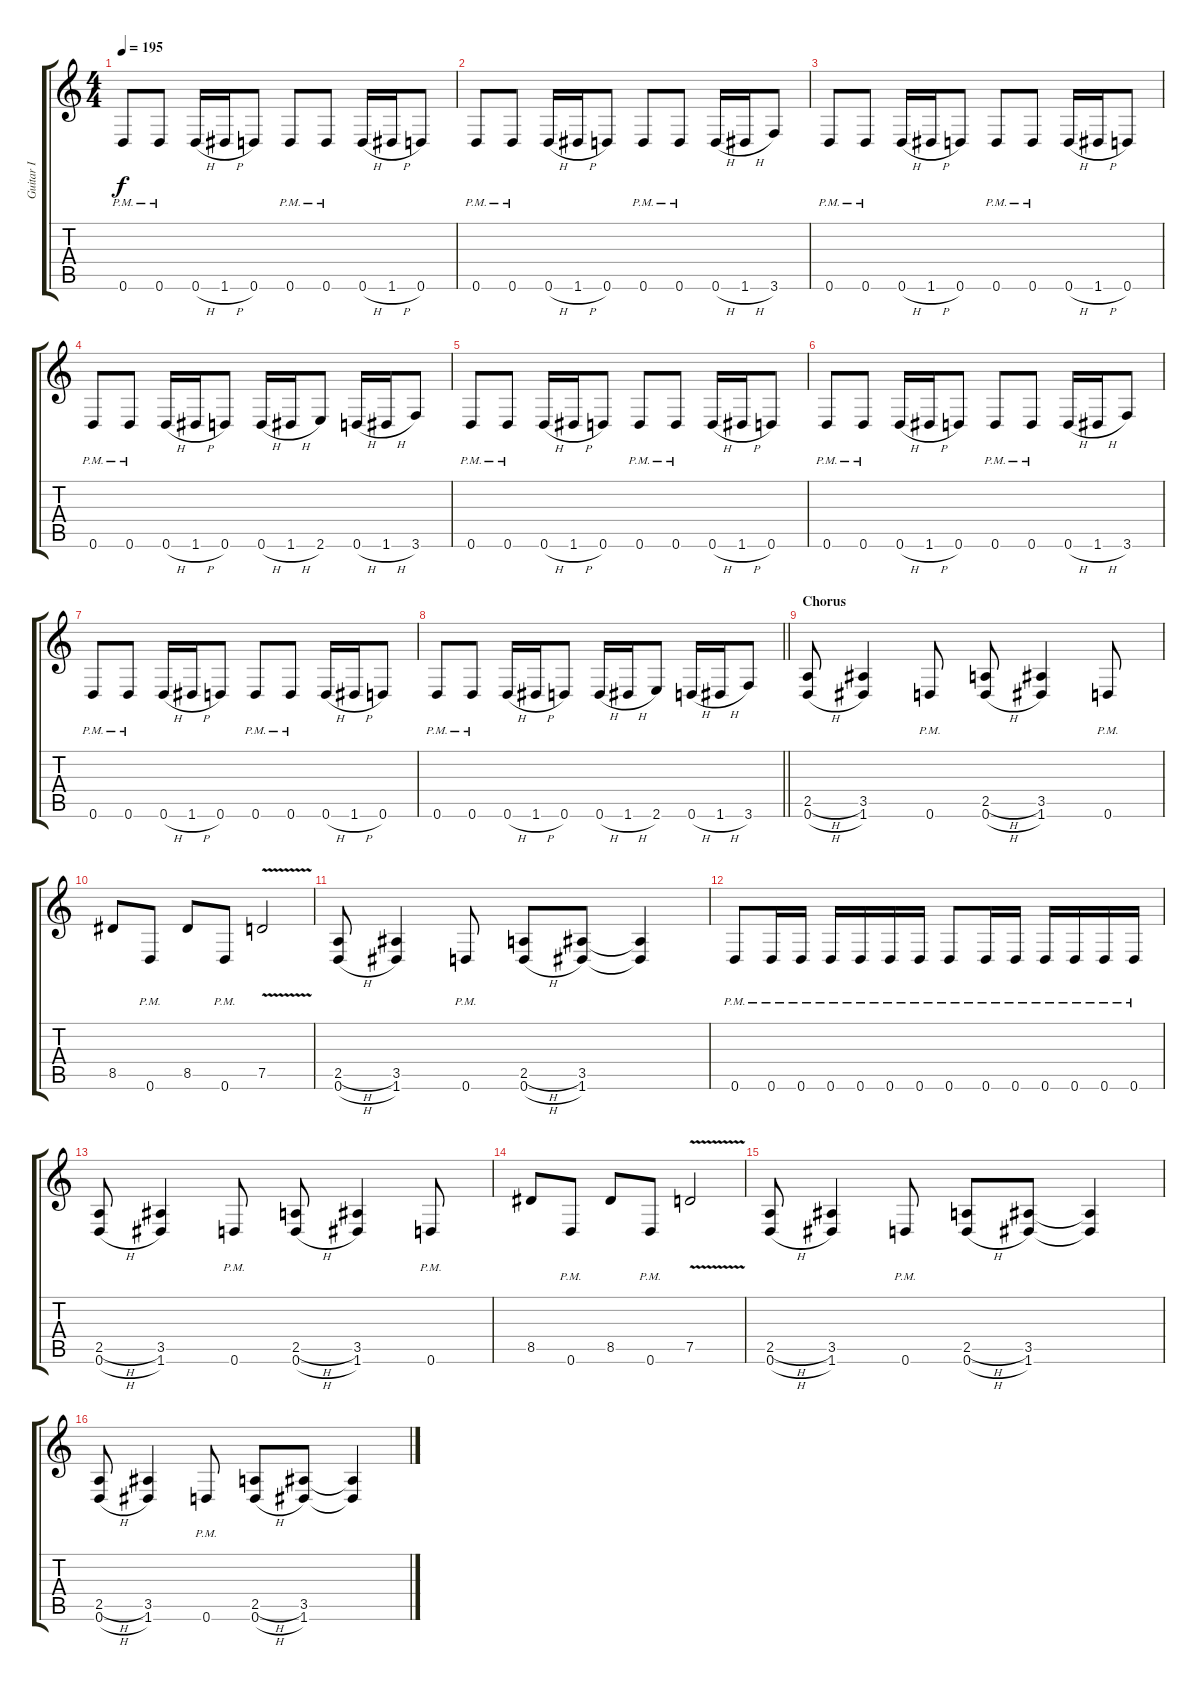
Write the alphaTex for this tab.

\track ("Guitar I" "Guitar I") {instrument distortionguitar}
\staff {score tabs}
\tuning (D4 A3 F3 C3 G2 D2) {hide}
\ts (4 4)
\tempo 195
\clef g2
\ks c
0.6{pm}.8{dy f} 0.6{pm}.8 0.6{h}.16 1.6{h}.16 0.6.8 0.6{pm}.8 0.6{pm}.8 0.6{h}.16 1.6{h}.16 0.6.8 |
0.6{pm}.8 0.6{pm}.8 0.6{h}.16 1.6{h}.16 0.6.8 0.6{pm}.8 0.6{pm}.8 0.6{h}.16 1.6{h}.16 3.6.8 |
0.6{pm}.8 0.6{pm}.8 0.6{h}.16 1.6{h}.16 0.6.8 0.6{pm}.8 0.6{pm}.8 0.6{h}.16 1.6{h}.16 0.6.8 |
0.6{pm}.8 0.6{pm}.8 0.6{h}.16 1.6{h}.16 0.6.8 0.6{h}.16 1.6{h}.16 2.6.8 0.6{h}.16 1.6{h}.16 3.6.8 |
0.6{pm}.8 0.6{pm}.8 0.6{h}.16 1.6{h}.16 0.6.8 0.6{pm}.8 0.6{pm}.8 0.6{h}.16 1.6{h}.16 0.6.8 |
0.6{pm}.8 0.6{pm}.8 0.6{h}.16 1.6{h}.16 0.6.8 0.6{pm}.8 0.6{pm}.8 0.6{h}.16 1.6{h}.16 3.6.8 |
0.6{pm}.8 0.6{pm}.8 0.6{h}.16 1.6{h}.16 0.6.8 0.6{pm}.8 0.6{pm}.8 0.6{h}.16 1.6{h}.16 0.6.8 |
\barLineRight lightlight
0.6{pm}.8 0.6{pm}.8 0.6{h}.16 1.6{h}.16 0.6.8 0.6{h}.16 1.6{h}.16 2.6.8 0.6{h}.16 1.6{h}.16 3.6.8 |
\section ("" "Chorus")
(2.5{h} 0.6{h}).8 (3.5 1.6).4 0.6{pm}.8 (2.5{h} 0.6{h}).8 (3.5 1.6).4 0.6{pm}.8 |
8.5.8 0.6{pm}.8 8.5.8 0.6{pm}.8 7.5{v}.2 |
(2.5{h} 0.6{h}).8 (3.5 1.6).4 0.6{pm}.8 (2.5{h} 0.6{h}).8 (3.5 1.6).8 (3.5{t} 1.6{t}).4 |
0.6{pm}.8 0.6{pm}.16 0.6{pm}.16 0.6{pm}.16 0.6{pm}.16 0.6{pm}.16 0.6{pm}.16 0.6{pm}.8 0.6{pm}.16 0.6{pm}.16 0.6{pm}.16 0.6{pm}.16 0.6{pm}.16 0.6{pm}.16 |
(2.5{h} 0.6{h}).8 (3.5 1.6).4 0.6{pm}.8 (2.5{h} 0.6{h}).8 (3.5 1.6).4 0.6{pm}.8 |
8.5.8 0.6{pm}.8 8.5.8 0.6{pm}.8 7.5{v}.2 |
(2.5{h} 0.6{h}).8 (3.5 1.6).4 0.6{pm}.8 (2.5{h} 0.6{h}).8 (3.5 1.6).8 (3.5{t} 1.6{t}).4 |
(2.5{h} 0.6{h}).8 (3.5 1.6).4 0.6{pm}.8 (2.5{h} 0.6{h}).8 (3.5 1.6).8 (3.5{t} 1.6{t}).4
